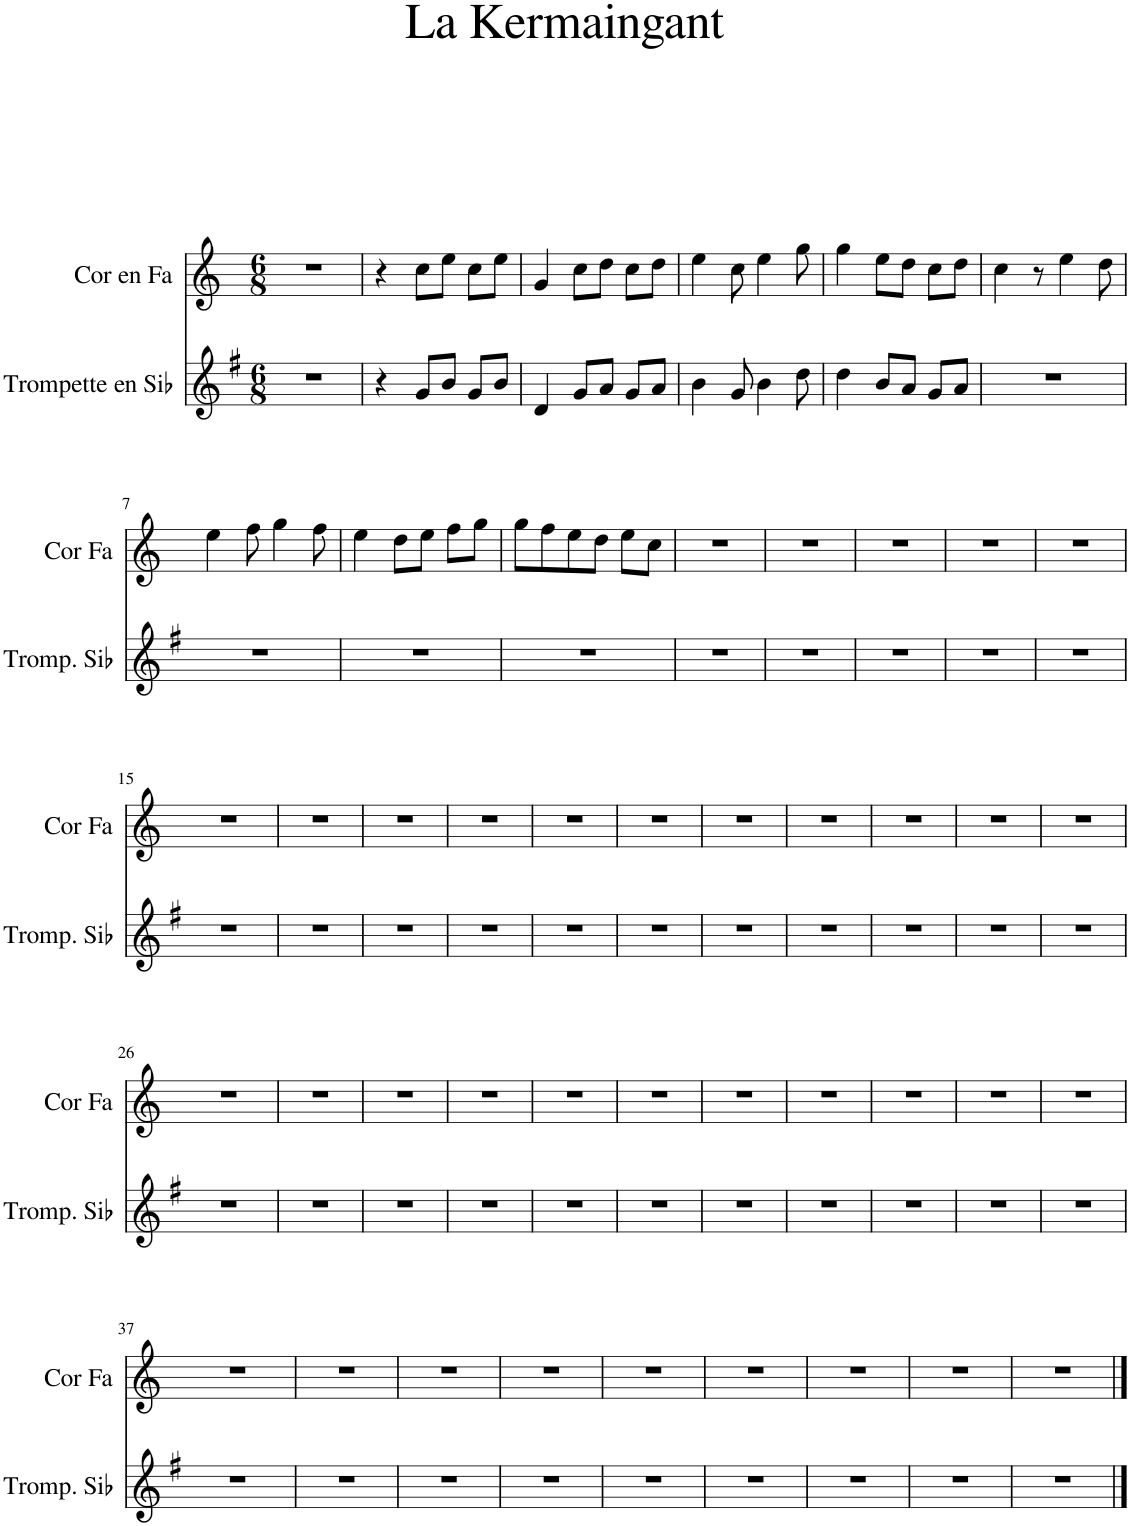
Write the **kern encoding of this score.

**kern	**kern
*part2	*part1
*staff2	*staff1
*I"Trompette en Sib	*I"Cor en Fa
*I'Tromp. Sib	*I'Cor Fa
*clefG2	*clefG2
*Trd1c2	*Trd4c7
*k[f#]	*k[]
*M6/8	*M6/8
=1	=1
2.r	2.r
=2	=2
4r	4r
8g/L	8cc\L
8b/J	8ee\J
8g/L	8cc\L
8b/J	8ee\J
=3	=3
4d/	4g/
8g/L	8cc\L
8a/J	8dd\J
8g/L	8cc\L
8a/J	8dd\J
=4	=4
4b\	4ee\
8g/	8cc\
4b\	4ee\
8dd\	8gg\
=5	=5
4dd\	4gg\
8b/L	8ee\L
8a/J	8dd\J
8g/L	8cc\L
8a/J	8dd\J
=6	=6
2.r	4cc\
.	8r
.	4ee\
.	8dd\
!!LO:LB:g=z
=7	=7
2.r	4ee\
.	8ff\
.	4gg\
.	8ff\
=8	=8
2.r	4ee\
.	8dd\L
.	8ee\J
.	8ff\L
.	8gg\J
=9	=9
2.r	8gg\L
.	8ff\
.	8ee\
.	8dd\J
.	8ee\L
.	8cc\J
=10	=10
2.r	2.r
=11	=11
2.r	2.r
=12	=12
2.r	2.r
=13	=13
2.r	2.r
=14	=14
2.r	2.r
!!LO:LB:g=z
=15	=15
2.r	2.r
=16	=16
2.r	2.r
=17	=17
2.r	2.r
=18	=18
2.r	2.r
=19	=19
2.r	2.r
=20	=20
2.r	2.r
=21	=21
2.r	2.r
=22	=22
2.r	2.r
=23	=23
2.r	2.r
=24	=24
2.r	2.r
=25	=25
2.r	2.r
!!LO:LB:g=z
=26	=26
2.r	2.r
=27	=27
2.r	2.r
=28	=28
2.r	2.r
=29	=29
2.r	2.r
=30	=30
2.r	2.r
=31	=31
2.r	2.r
=32	=32
2.r	2.r
=33	=33
2.r	2.r
=34	=34
2.r	2.r
=35	=35
2.r	2.r
=36	=36
2.r	2.r
!!LO:LB:g=z
=37	=37
2.r	2.r
=38	=38
2.r	2.r
=39	=39
2.r	2.r
=40	=40
2.r	2.r
=41	=41
2.r	2.r
=42	=42
2.r	2.r
=43	=43
2.r	2.r
=44	=44
2.r	2.r
=45	=45
2.r	2.r
==	==
*-	*-
